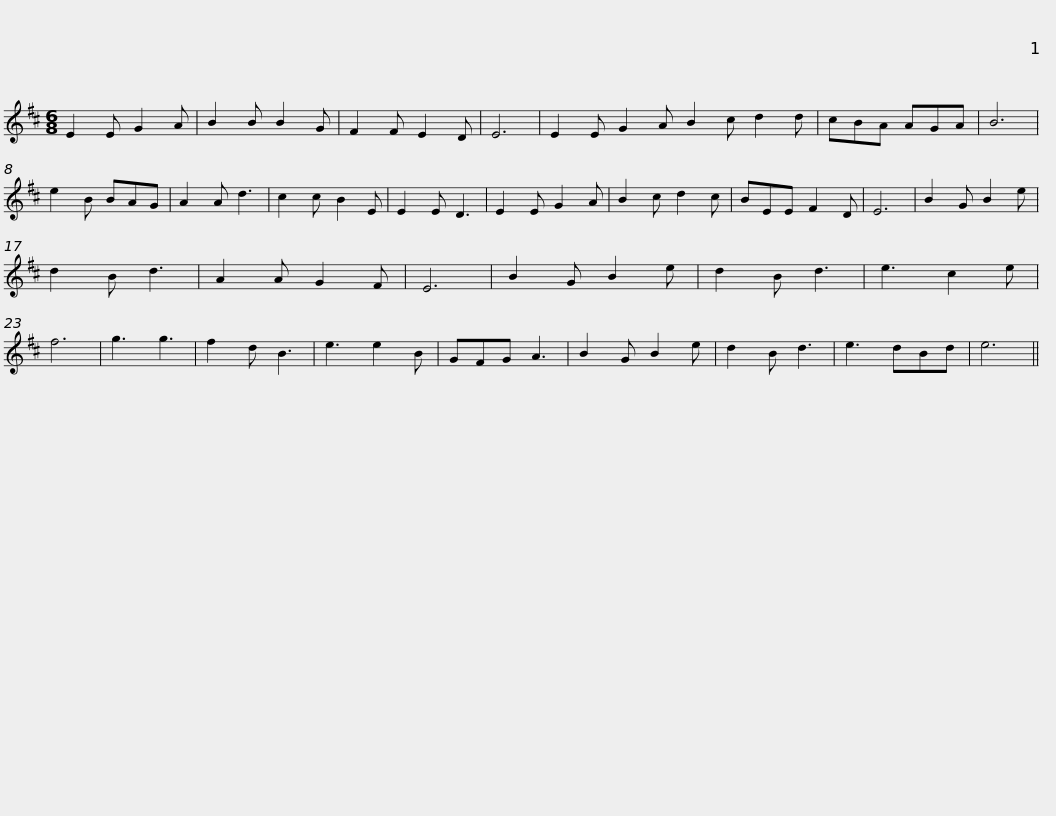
X:1
L:1/8
M:6/8
I:linebreak $
K:D
V:1 treble
V:1
 E2 E G2 A | B2 B B2 G | F2 F E2 D | E6 | E2 E G2 A B2 c d2 d | %5
 cBA AGA | B6 | e2 B BAG |$ A2 A d3 | c2 c B2 E | %10
 E2 E D3 | E2 E G2 A | B2 c d2 c | BEE F2 D | E6 | %15
 B2 G B2 e | d2 B d3 | A2 A G2 F |$ E6 | B2 G B2 e | %20
 d2 B d3 | e3 c2 e | f6 | g3 g3 | f2 d B3 | %25
 e3 e2 B | GFG A3 | B2 G B2 e | d2 B d3 |$ e3 dBd | %30
 e6 || %31
